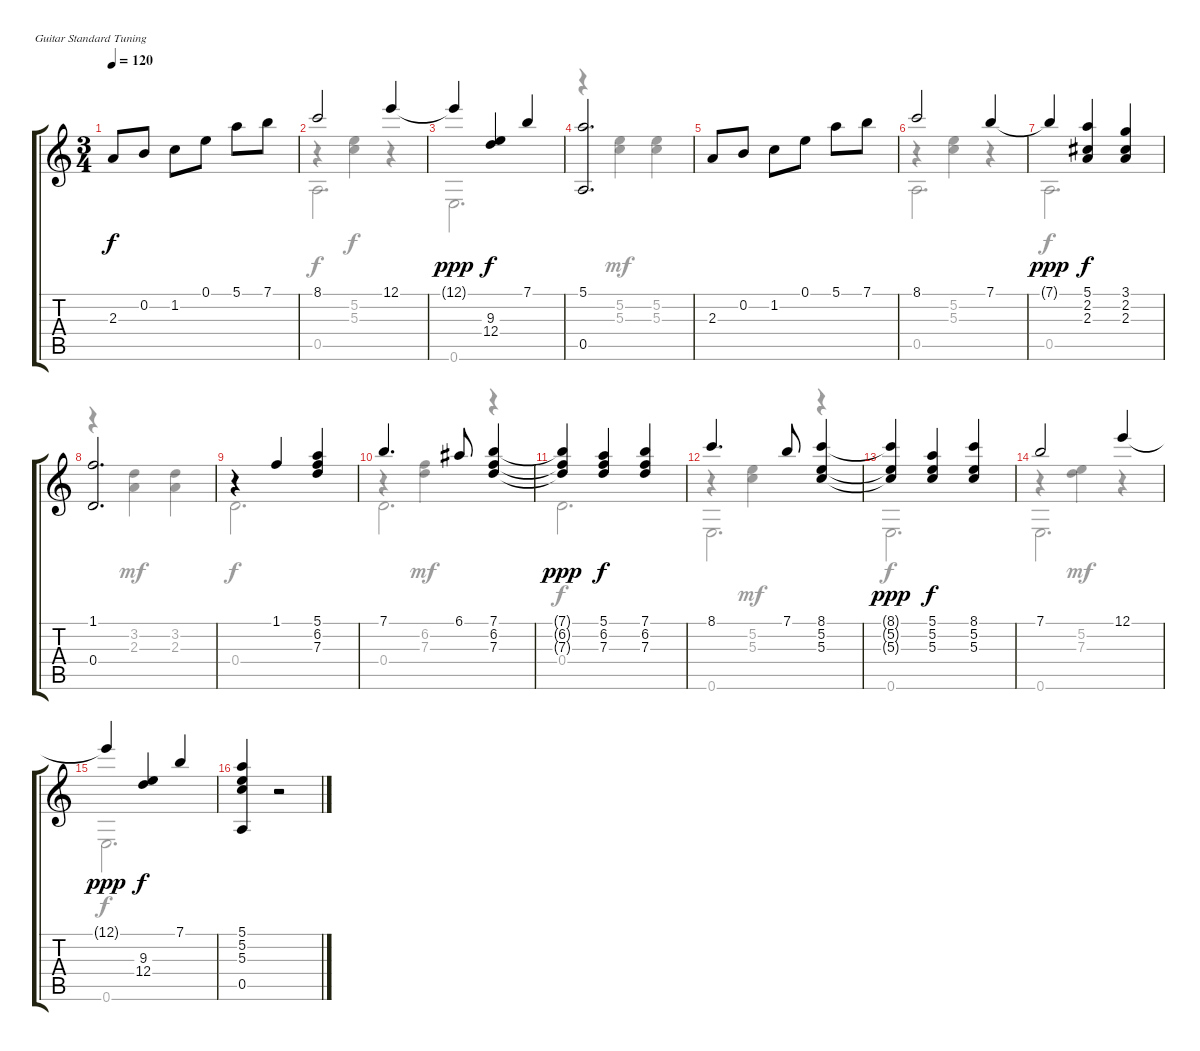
\bracketExtendMode groupsimilarinstruments
\firstSystemTrackNameOrientation horizontal
\otherSystemsTrackNameOrientation horizontal
\track "" {instrument acousticguitarnylon}
\staff {score tabs}
\tuning (E4 B3 G3 D3 A2 E2)
\voice
\ts (3 4)
\tempo 120
\clef g2
\ks c
2.3.8{dy f} 0.2.8 1.2.8 0.1.8 5.1.8 7.1.8 |
8.1.2 12.1.4 |
12.1{t}.4{dy ppp} (9.3 12.4).4{dy f} 7.1.4 |
(5.1 0.5).2{d} |
2.3.8 0.2.8 1.2.8 0.1.8 5.1.8 7.1.8 |
8.1.2 7.1.4 |
7.1{t}.4{dy ppp} (5.1 2.2 2.3).4{dy f} (3.1 2.2 2.3).4 |
(1.1 0.4).2{d} |
r.4 1.1.4 (5.1 6.2 7.3).4 |
7.1.4{d} 6.1.8 (7.1 6.2 7.3).4 |
(7.1{t} 6.2{t} 7.3{t}).4{dy ppp} (5.1 6.2 7.3).4{dy f} (7.1 6.2 7.3).4 |
8.1.4{d} 7.1.8 (8.1 5.2 5.3).4 |
(8.1{t} 5.2{t} 5.3{t}).4{dy ppp} (5.1 5.2 5.3).4{dy f} (8.1 5.2 5.3).4 |
7.1.2 12.1.4 |
12.1{t}.4{dy ppp} (9.3 12.4).4{dy f} 7.1.4 |
(5.1 5.2 5.3 0.5).4 r.2
\voice
\clef g2
\ottava regular
\simile none
\ks c
|
r.4 (5.2 5.3).4 r.4 |
0.6.2{d dy f} |
r.4 (5.2 5.3).4{dy mf} (5.2 5.3).4 |
|
r.4 (5.2 5.3).4 r.4 |
0.5.2{d dy f} |
r.4 (3.2 2.3).4{dy mf} (3.2 2.3).4 |
0.4.2{d dy f} |
r.4 (6.2 7.3).4{dy mf} r.4 |
0.4.2{d dy f} |
r.4 (5.2 5.3).4{dy mf} r.4 |
0.6.2{d dy f} |
r.4 (5.2 7.3).4{dy mf} r.4 |
0.6.2{d dy f} |
\voice
\clef g2
\ottava regular
\simile none
\ks c
|
0.5.2{d} |
|
|
|
0.5.2{d} |
|
|
|
0.4.2{d} |
|
0.6.2{d} |
|
0.6.2{d} |
|
